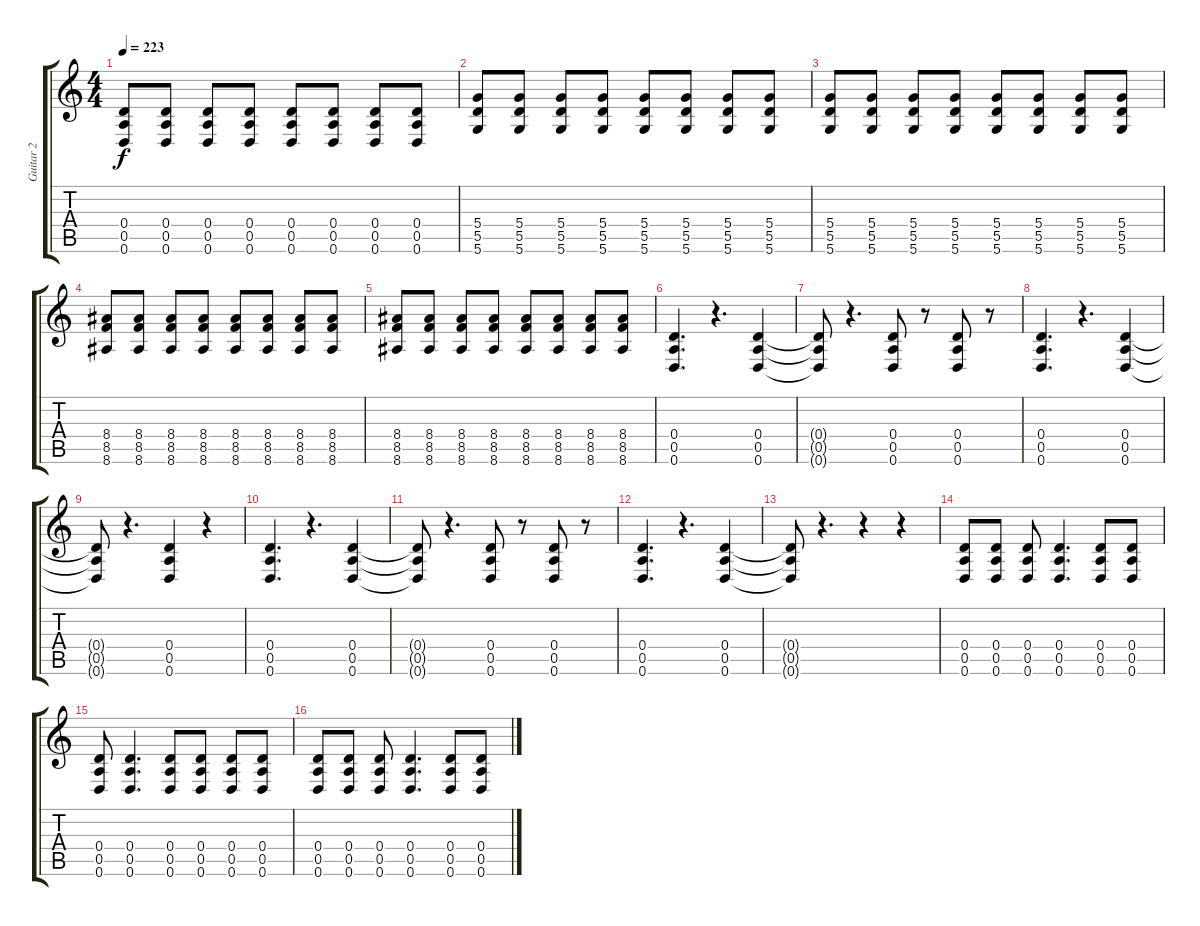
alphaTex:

\track ("Guitar 2" "Guitar 2") {instrument distortionguitar bank 255}
\staff {score tabs}
\tuning (E4 B3 G3 D3 A2 D2) {hide}
\ts (4 4)
\tempo 223
\clef g2
\ks c
(0.4 0.5 0.6).8{dy f} (0.4 0.5 0.6).8 (0.4 0.5 0.6).8 (0.4 0.5 0.6).8 (0.4 0.5 0.6).8 (0.4 0.5 0.6).8 (0.4 0.5 0.6).8 (0.4 0.5 0.6).8 |
(5.4 5.5 5.6).8 (5.4 5.5 5.6).8 (5.4 5.5 5.6).8 (5.4 5.5 5.6).8 (5.4 5.5 5.6).8 (5.4 5.5 5.6).8 (5.4 5.5 5.6).8 (5.4 5.5 5.6).8 |
(5.4 5.5 5.6).8 (5.4 5.5 5.6).8 (5.4 5.5 5.6).8 (5.4 5.5 5.6).8 (5.4 5.5 5.6).8 (5.4 5.5 5.6).8 (5.4 5.5 5.6).8 (5.4 5.5 5.6).8 |
(8.4 8.5 8.6).8 (8.4 8.5 8.6).8 (8.4 8.5 8.6).8 (8.4 8.5 8.6).8 (8.4 8.5 8.6).8 (8.4 8.5 8.6).8 (8.4 8.5 8.6).8 (8.4 8.5 8.6).8 |
(8.4 8.5 8.6).8 (8.4 8.5 8.6).8 (8.4 8.5 8.6).8 (8.4 8.5 8.6).8 (8.4 8.5 8.6).8 (8.4 8.5 8.6).8 (8.4 8.5 8.6).8 (8.4 8.5 8.6).8 |
(0.4 0.5 0.6).4{d} r.4{d} (0.4 0.5 0.6).4 |
(0.4{t} 0.5{t} 0.6{t}).8 r.4{d} (0.4 0.5 0.6).8 r.8 (0.4 0.5 0.6).8 r.8 |
(0.4 0.5 0.6).4{d} r.4{d} (0.4 0.5 0.6).4 |
(0.4{t} 0.5{t} 0.6{t}).8 r.4{d} (0.4 0.5 0.6).4 r.4 |
(0.4 0.5 0.6).4{d} r.4{d} (0.4 0.5 0.6).4 |
(0.4{t} 0.5{t} 0.6{t}).8 r.4{d} (0.4 0.5 0.6).8 r.8 (0.4 0.5 0.6).8 r.8 |
(0.4 0.5 0.6).4{d} r.4{d} (0.4 0.5 0.6).4 |
(0.4{t} 0.5{t} 0.6{t}).8 r.4{d} r.4 r.4 |
(0.4 0.5 0.6).8 (0.4 0.5 0.6).8 (0.4 0.5 0.6).8 (0.4 0.5 0.6).4{d} (0.4 0.5 0.6).8 (0.4 0.5 0.6).8 |
(0.4 0.5 0.6).8 (0.4 0.5 0.6).4{d} (0.4 0.5 0.6).8 (0.4 0.5 0.6).8 (0.4 0.5 0.6).8 (0.4 0.5 0.6).8 |
(0.4 0.5 0.6).8 (0.4 0.5 0.6).8 (0.4 0.5 0.6).8 (0.4 0.5 0.6).4{d} (0.4 0.5 0.6).8 (0.4 0.5 0.6).8
